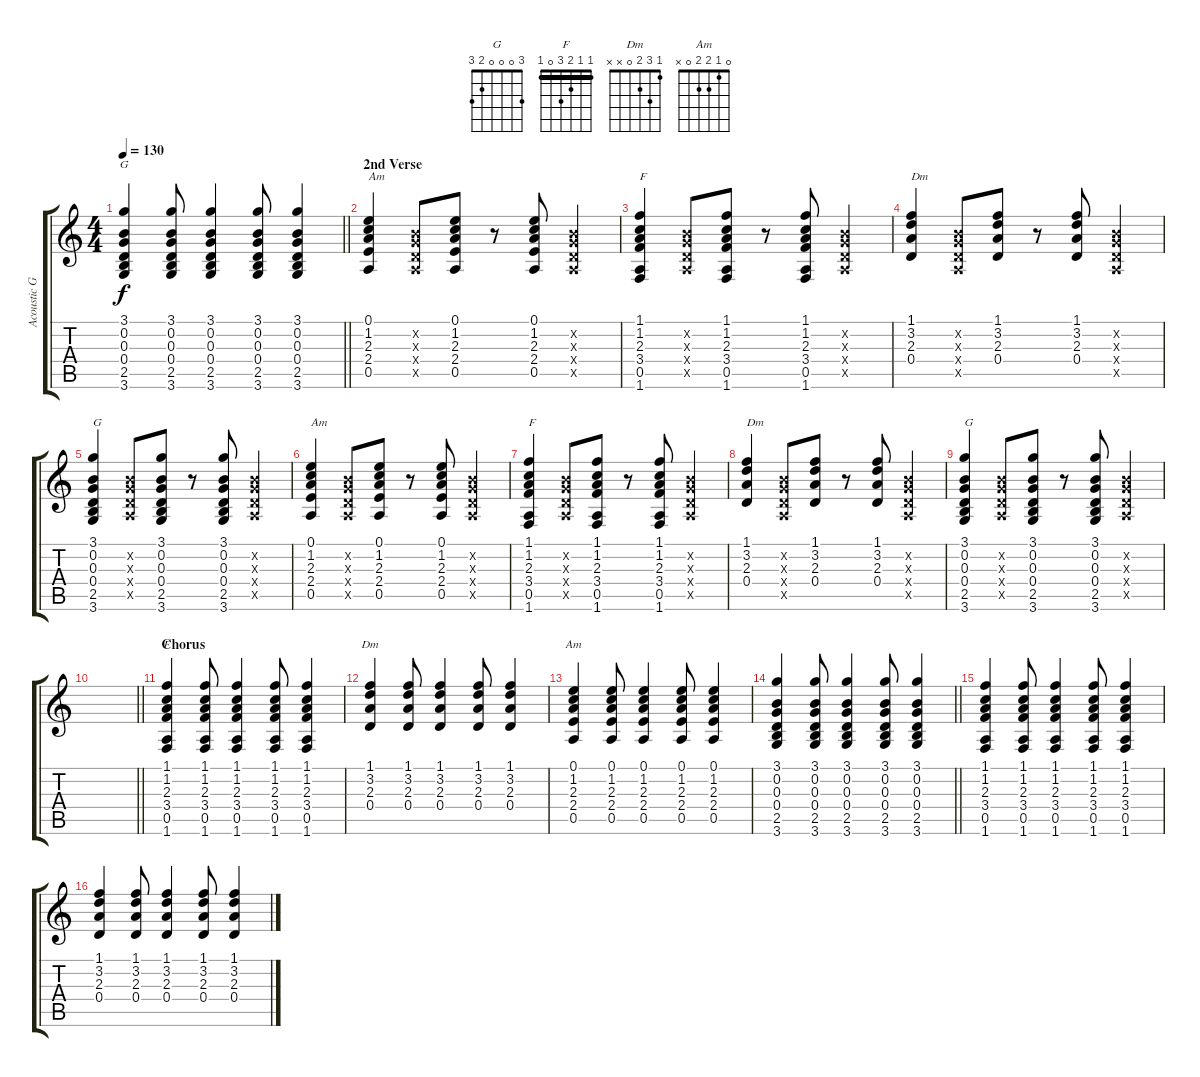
\track ("Acoustic Guitar" "Acoustic G") {instrument acousticguitarsteel}
\staff {score tabs}
\tuning (E4 B3 G3 D3 A2 E2) {hide}
\chord ("G" 3 0 0 0 2 3)
\chord ("F" 1 1 2 3 0 1) {barre 1}
\chord ("Dm" 1 3 2 0 x x)
\chord ("Am" 0 1 2 2 0 x)
\ts (4 4)
\tempo 130
\clef g2
\barLineRight lightlight
\ks c
(3.1 0.2 0.3 0.4 2.5 3.6).4{ch "G" dy f} (3.1 0.2 0.3 0.4 2.5 3.6).8 (3.1 0.2 0.3 0.4 2.5 3.6).4 (3.1 0.2 0.3 0.4 2.5 3.6).8 (3.1 0.2 0.3 0.4 2.5 3.6).4 |
\section ("" "2nd Verse")
(0.1 1.2 2.3 2.4 0.5).4{txt "Am"} (0.2{x} 0.3{x} 0.4{x} 0.5{x}).8 (0.1 1.2 2.3 2.4 0.5).8 r.8 (0.1 1.2 2.3 2.4 0.5).8 (0.2{x} 0.3{x} 0.4{x} 0.5{x}).4 |
(1.1 1.2 2.3 3.4 0.5 1.6).4{txt "F"} (0.2{x} 0.3{x} 0.4{x} 0.5{x}).8 (1.1 1.2 2.3 3.4 0.5 1.6).8 r.8 (1.1 1.2 2.3 3.4 0.5 1.6).8 (0.2{x} 0.3{x} 0.4{x} 0.5{x}).4 |
(1.1 3.2 2.3 0.4).4{txt "Dm"} (0.2{x} 0.3{x} 0.4{x} 0.5{x}).8 (1.1 3.2 2.3 0.4).8 r.8 (1.1 3.2 2.3 0.4).8 (0.2{x} 0.3{x} 0.4{x} 0.5{x}).4 |
(3.1 0.2 0.3 0.4 2.5 3.6).4{txt "G"} (0.2{x} 0.3{x} 0.4{x} 0.5{x}).8 (3.1 0.2 0.3 0.4 2.5 3.6).8 r.8 (3.1 0.2 0.3 0.4 2.5 3.6).8 (0.2{x} 0.3{x} 0.4{x} 0.5{x}).4 |
(0.1 1.2 2.3 2.4 0.5).4{txt "Am"} (0.2{x} 0.3{x} 0.4{x} 0.5{x}).8 (0.1 1.2 2.3 2.4 0.5).8 r.8 (0.1 1.2 2.3 2.4 0.5).8 (0.2{x} 0.3{x} 0.4{x} 0.5{x}).4 |
(1.1 1.2 2.3 3.4 0.5 1.6).4{txt "F"} (0.2{x} 0.3{x} 0.4{x} 0.5{x}).8 (1.1 1.2 2.3 3.4 0.5 1.6).8 r.8 (1.1 1.2 2.3 3.4 0.5 1.6).8 (0.2{x} 0.3{x} 0.4{x} 0.5{x}).4 |
(1.1 3.2 2.3 0.4).4{txt "Dm"} (0.2{x} 0.3{x} 0.4{x} 0.5{x}).8 (1.1 3.2 2.3 0.4).8 r.8 (1.1 3.2 2.3 0.4).8 (0.2{x} 0.3{x} 0.4{x} 0.5{x}).4 |
(3.1 0.2 0.3 0.4 2.5 3.6).4{txt "G"} (0.2{x} 0.3{x} 0.4{x} 0.5{x}).8 (3.1 0.2 0.3 0.4 2.5 3.6).8 r.8 (3.1 0.2 0.3 0.4 2.5 3.6).8 (0.2{x} 0.3{x} 0.4{x} 0.5{x}).4 |
\barLineRight lightlight
|
\section ("" "Chorus")
(1.1 1.2 2.3 3.4 0.5 1.6).4{ch "F"} (1.1 1.2 2.3 3.4 0.5 1.6).8 (1.1 1.2 2.3 3.4 0.5 1.6).4 (1.1 1.2 2.3 3.4 0.5 1.6).8 (1.1 1.2 2.3 3.4 0.5 1.6).4 |
(1.1 3.2 2.3 0.4).4{ch "Dm"} (1.1 3.2 2.3 0.4).8 (1.1 3.2 2.3 0.4).4 (1.1 3.2 2.3 0.4).8 (1.1 3.2 2.3 0.4).4 |
(0.1 1.2 2.3 2.4 0.5).4{ch "Am"} (0.1 1.2 2.3 2.4 0.5).8 (0.1 1.2 2.3 2.4 0.5).4 (0.1 1.2 2.3 2.4 0.5).8 (0.1 1.2 2.3 2.4 0.5).4 |
\barLineRight lightlight
(3.1 0.2 0.3 0.4 2.5 3.6).4 (3.1 0.2 0.3 0.4 2.5 3.6).8 (3.1 0.2 0.3 0.4 2.5 3.6).4 (3.1 0.2 0.3 0.4 2.5 3.6).8 (3.1 0.2 0.3 0.4 2.5 3.6).4 |
(1.1 1.2 2.3 3.4 0.5 1.6).4 (1.1 1.2 2.3 3.4 0.5 1.6).8 (1.1 1.2 2.3 3.4 0.5 1.6).4 (1.1 1.2 2.3 3.4 0.5 1.6).8 (1.1 1.2 2.3 3.4 0.5 1.6).4 |
(1.1 3.2 2.3 0.4).4 (1.1 3.2 2.3 0.4).8 (1.1 3.2 2.3 0.4).4 (1.1 3.2 2.3 0.4).8 (1.1 3.2 2.3 0.4).4
